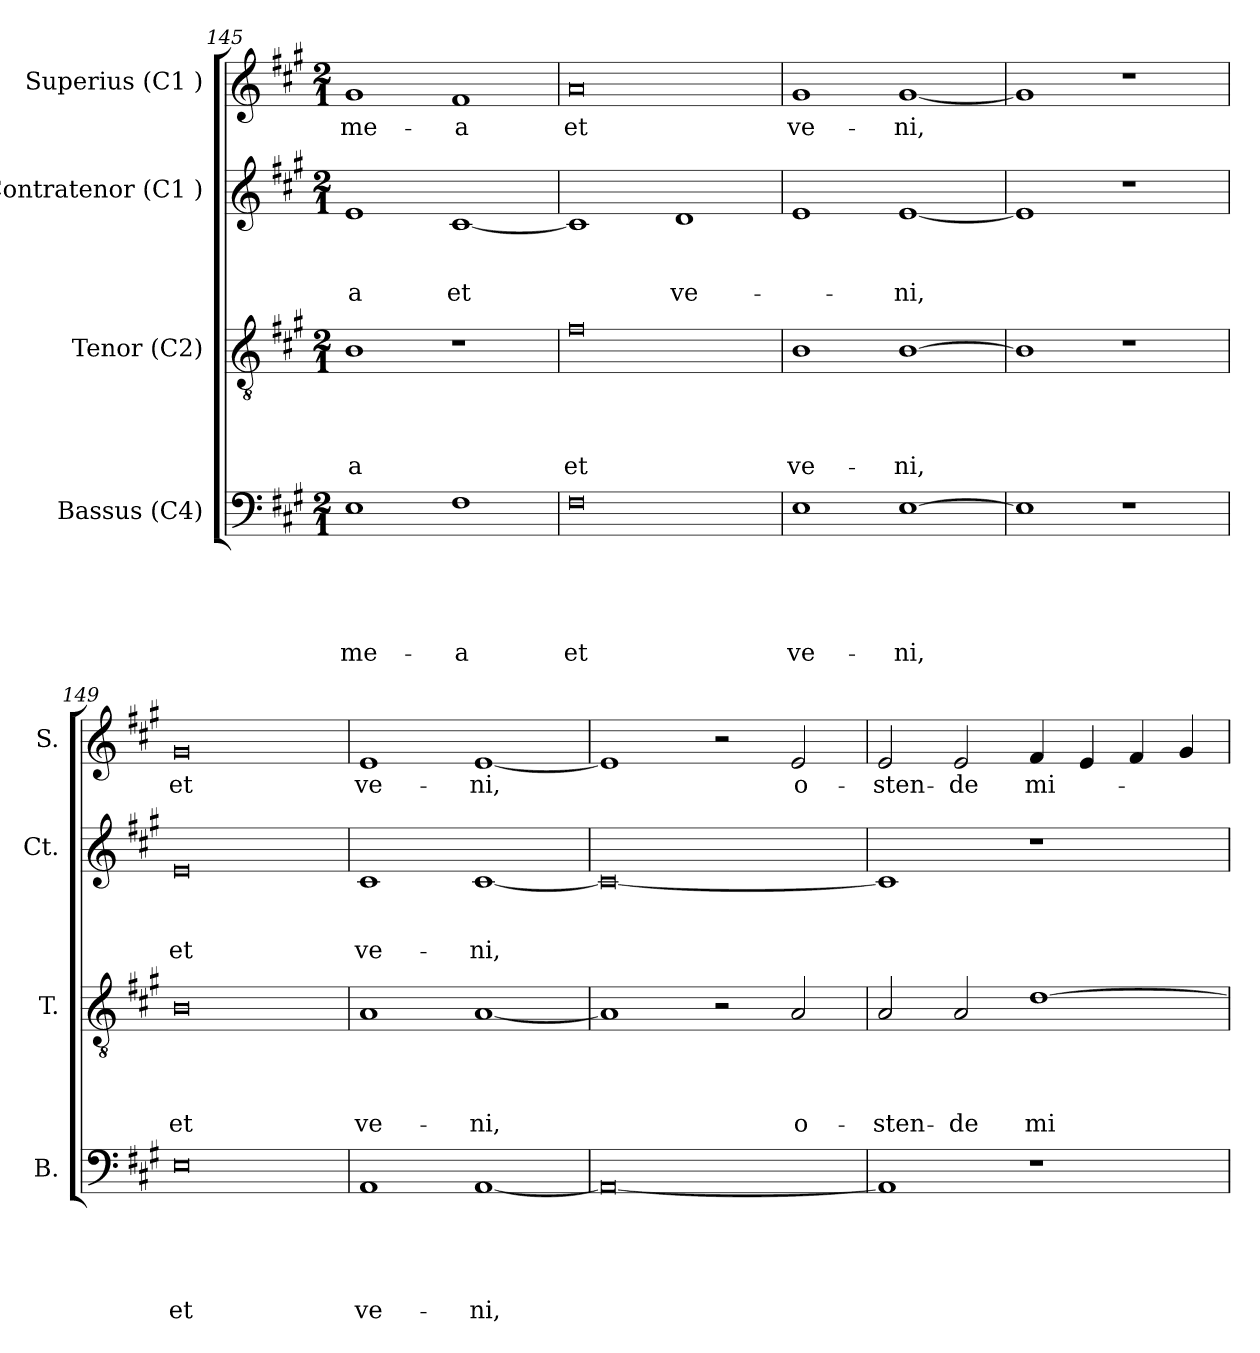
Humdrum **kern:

**kern	**text	**text	**text	**text	**text	**kern	**text	**text	**text	**text	**kern	**text	**text	**text	**kern	**text
*part4	*part4	*part4	*part4	*part4	*part4	*part3	*part3	*part3	*part3	*part3	*part2	*part2	*part2	*part2	*part1	*part1
*staff4	*staff4	*staff4	*staff4	*staff4	*staff4	*staff3	*staff3	*staff3	*staff3	*staff3	*staff2	*staff2	*staff2	*staff2	*staff1	*staff1
*I"Bassus (C4)	*	*	*	*	*	*I"Tenor (C2)	*	*	*	*	*I"Contratenor (C1 )	*	*	*	*I"Superius (C1 )	*
*I'B.	*	*	*	*	*	*I'T.	*	*	*	*	*I'Ct.	*	*	*	*I'S.	*
*clefF4	*	*	*	*	*	*clefGv2	*	*	*	*	*clefG2	*	*	*	*clefG2	*
*k[f#c#g#]	*	*	*	*	*	*k[f#c#g#]	*	*	*	*	*k[f#c#g#]	*	*	*	*k[f#c#g#]	*
*A:	*	*	*	*	*	*A:	*	*	*	*	*A:	*	*	*	*A:	*
*M2/1	*	*	*	*	*	*M2/1	*	*	*	*	*M2/1	*	*	*	*M2/1	*
=145	=145	=145	=145	=145	=145	=145	=145	=145	=145	=145	=145	=145	=145	=145	=145	=145
!	!	!	!	!	!LO:LY:b	!	!	!	!	!LO:LY:b:rj	!	!	!	!LO:LY:b:rj	!	!LO:LY:b
1E	.	.	.	.	me-	1B	.	.	.	-a	1e	.	.	-a	1g#	me-
!	!	!	!	!	!LO:LY:b:rj	!	!	!	!	!	!	!	!	!LO:LY:b	!	!LO:LY:b:rj
1F#	.	.	.	.	-a	1r	.	.	.	.	[<1c#	.	.	et	1f#	-a
=146	=146	=146	=146	=146	=146	=146	=146	=146	=146	=146	=146	=146	=146	=146	=146	=146
!	!	!	!	!	!LO:LY:b:rj	!	!	!	!	!LO:LY:b:rj	!	!	!	!	!	!LO:LY:b:rj
0F#	.	.	.	.	et	0f#	.	.	.	et	1c#]	.	.	.	0a	et
!	!	!	!	!	!	!	!	!	!	!	!	!	!	!LO:LY:b	!	!
.	.	.	.	.	.	.	.	.	.	.	1d	.	.	ve-	.	.
!!LO:PB:g=z
=147	=147	=147	=147	=147	=147	=147	=147	=147	=147	=147	=147	=147	=147	=147	=147	=147
!	!	!	!	!	!LO:LY:b	!	!	!	!	!LO:LY:b	!	!	!	!	!	!LO:LY:b
1E	.	.	.	.	ve-	1B	.	.	.	ve-	1e	.	.	.	1g#	ve-
!	!	!	!	!	!LO:LY:b	!	!	!	!	!LO:LY:b	!	!	!	!LO:LY:b	!	!LO:LY:b
[>1E	.	.	.	.	-ni,	[>1B	.	.	.	-ni,	[<1e	.	.	-ni,	[<1g#	-ni,
=148	=148	=148	=148	=148	=148	=148	=148	=148	=148	=148	=148	=148	=148	=148	=148	=148
1E]	.	.	.	.	.	1B]	.	.	.	.	1e]	.	.	.	1g#]	.
1r	.	.	.	.	.	1r	.	.	.	.	1r	.	.	.	1r	.
=149	=149	=149	=149	=149	=149	=149	=149	=149	=149	=149	=149	=149	=149	=149	=149	=149
!	!	!	!	!	!LO:LY:b:rj	!	!	!	!	!LO:LY:b:rj	!	!	!	!LO:LY:b:rj	!	!LO:LY:b:rj
0E	.	.	.	.	et	0B	.	.	.	et	0e	.	.	et	0g#	et
=150	=150	=150	=150	=150	=150	=150	=150	=150	=150	=150	=150	=150	=150	=150	=150	=150
!	!	!	!	!	!LO:LY:b	!	!	!	!	!LO:LY:b	!	!	!	!LO:LY:b	!	!LO:LY:b
1AA	.	.	.	.	ve-	1A	.	.	.	ve-	1c#	.	.	ve-	1e	ve-
!	!	!	!	!	!LO:LY:b	!	!	!	!	!LO:LY:b	!	!	!	!LO:LY:b	!	!LO:LY:b
[<1AA	.	.	.	.	-ni,	[<1A	.	.	.	-ni,	[<1c#	.	.	-ni,	[<1e	-ni,
=151	=151	=151	=151	=151	=151	=151	=151	=151	=151	=151	=151	=151	=151	=151	=151	=151
0AA_	.	.	.	.	.	1A]	.	.	.	.	0c#_	.	.	.	1e]	.
.	.	.	.	.	.	2r	.	.	.	.	.	.	.	.	2r	.
!	!	!	!	!	!	!	!	!	!	!LO:LY:b	!	!	!	!	!	!LO:LY:b
.	.	.	.	.	.	2A/	.	.	.	o-	.	.	.	.	2e/	o-
=152	=152	=152	=152	=152	=152	=152	=152	=152	=152	=152	=152	=152	=152	=152	=152	=152
!	!	!	!	!	!	!	!	!	!	!LO:LY:b	!	!	!	!	!	!LO:LY:b
1AA]	.	.	.	.	.	2A/	.	.	.	-sten-	1c#]	.	.	.	2e/	-sten-
!	!	!	!	!	!	!	!	!	!	!LO:LY:b:rj	!	!	!	!	!	!LO:LY:b:rj
.	.	.	.	.	.	2A/	.	.	.	-de	.	.	.	.	2e/	-de
!	!	!	!	!	!	!	!	!	!	!LO:LY:b	!	!	!	!	!	!LO:LY:b
1r	.	.	.	.	.	[<1d	.	.	.	mi-	1r	.	.	.	4f#/	mi-
.	.	.	.	.	.	.	.	.	.	.	.	.	.	.	4e/	.
.	.	.	.	.	.	.	.	.	.	.	.	.	.	.	4f#/	.
.	.	.	.	.	.	.	.	.	.	.	.	.	.	.	4g#/	.
=	=	=	=	=	=	=	=	=	=	=	=	=	=	=	=	=
*-	*-	*-	*-	*-	*-	*-	*-	*-	*-	*-	*-	*-	*-	*-	*-	*-
